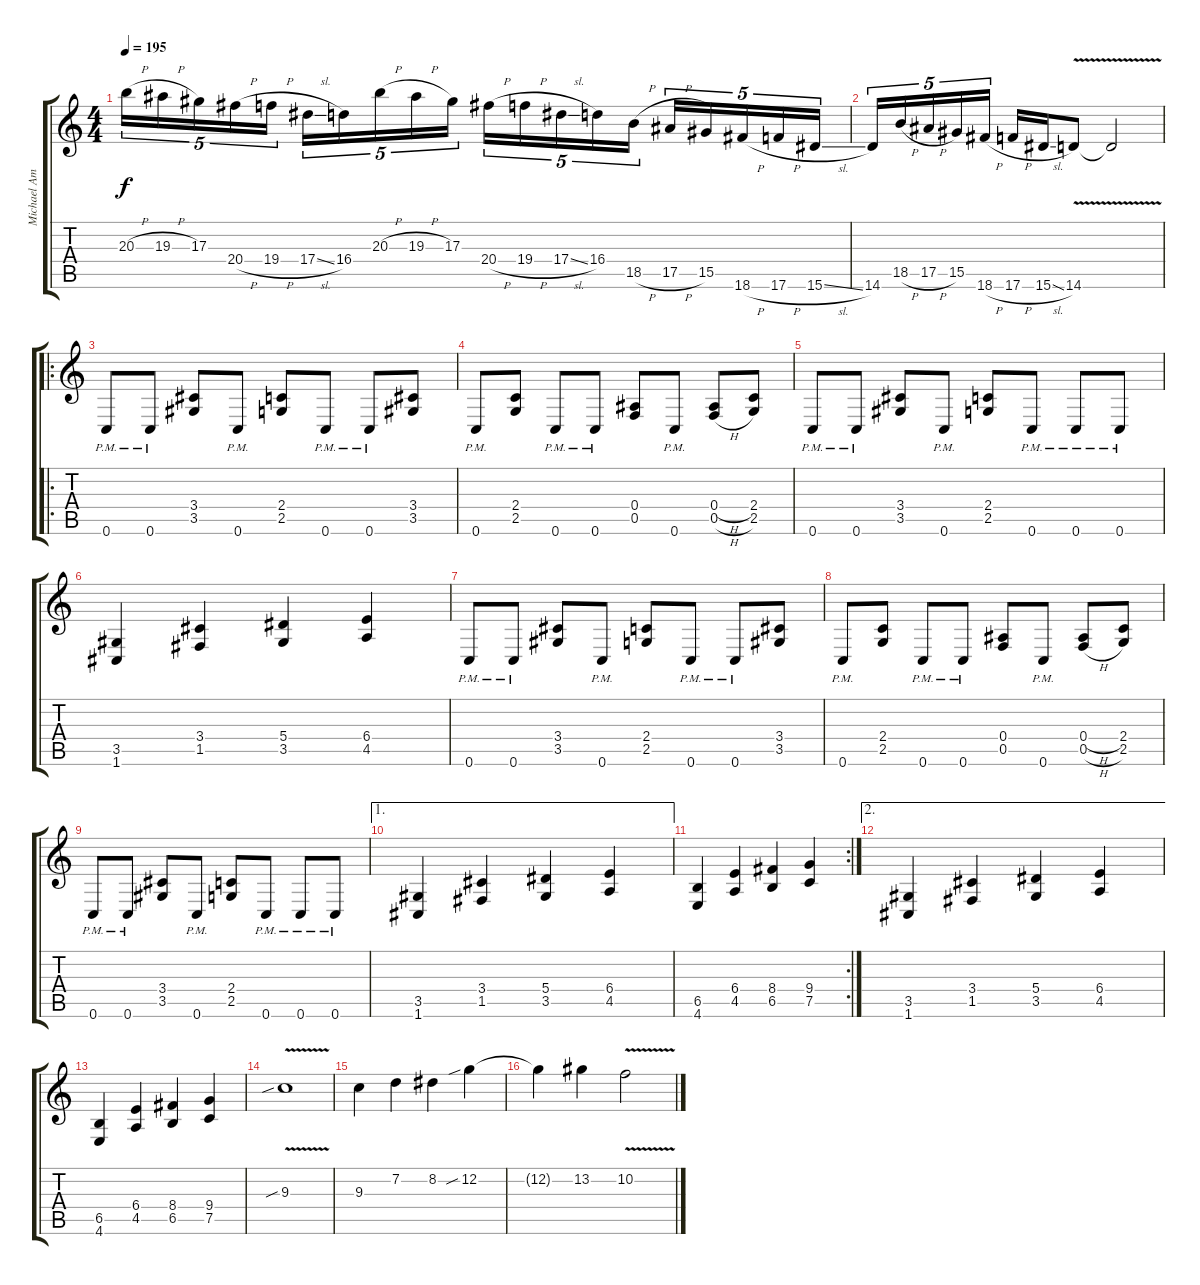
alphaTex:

\track ("Michael Amott" "Michael Am") {instrument distortionguitar}
\staff {score tabs}
\tuning (C4 G3 Eb3 Bb2 F2 C2) {hide}
\ts (4 4)
\tempo 195
\clef g2
\ks c
20.3{h}.16{tu (5 4) dy f} 19.3{h}.16{tu (5 4)} 17.3.16{tu (5 4)} 20.4{h}.16{tu (5 4)} 19.4{h}.16{tu (5 4)} 17.4{sl}.16{tu (5 4)} 16.4.16{tu (5 4)} 20.3{h}.16{tu (5 4)} 19.3{h}.16{tu (5 4)} 17.3.16{tu (5 4)} 20.4{h}.16{tu (5 4)} 19.4{h}.16{tu (5 4)} 17.4{sl}.16{tu (5 4)} 16.4.16{tu (5 4)} 18.5{h}.16{tu (5 4)} 17.5{h}.16{tu (5 4)} 15.5.16{tu (5 4)} 18.6{h}.16{tu (5 4)} 17.6{h}.16{tu (5 4)} 15.6{sl}.16{tu (5 4)} |
14.6.16{tu (5 4)} 18.5{h}.16{tu (5 4)} 17.5{h}.16{tu (5 4)} 15.5.16{tu (5 4)} 18.6{h}.16{tu (5 4)} 17.6{h}.16 15.6{sl}.16 14.6{v}.8 14.6{t}.2 |
\ro
0.6{pm}.8 0.6{pm}.8 (3.4 3.5).8 0.6{pm}.8 (2.4 2.5).8 0.6{pm}.8 0.6{pm}.8 (3.4 3.5).8 |
0.6{pm}.8 (2.4 2.5).8 0.6{pm}.8 0.6{pm}.8 (0.4 0.5).8 0.6{pm}.8 (0.4{h} 0.5{h}).8 (2.4 2.5).8 |
0.6{pm}.8 0.6{pm}.8 (3.4 3.5).8 0.6{pm}.8 (2.4 2.5).8 0.6{pm}.8 0.6{pm}.8 0.6{pm}.8 |
(3.5 1.6).4 (3.4 1.5).4 (5.4 3.5).4 (6.4 4.5).4 |
0.6{pm}.8 0.6{pm}.8 (3.4 3.5).8 0.6{pm}.8 (2.4 2.5).8 0.6{pm}.8 0.6{pm}.8 (3.4 3.5).8 |
0.6{pm}.8 (2.4 2.5).8 0.6{pm}.8 0.6{pm}.8 (0.4 0.5).8 0.6{pm}.8 (0.4{h} 0.5{h}).8 (2.4 2.5).8 |
0.6{pm}.8 0.6{pm}.8 (3.4 3.5).8 0.6{pm}.8 (2.4 2.5).8 0.6{pm}.8 0.6{pm}.8 0.6{pm}.8 |
\ae 1
(3.5 1.6).4 (3.4 1.5).4 (5.4 3.5).4 (6.4 4.5).4 |
\rc 2
(6.5 4.6).4 (6.4 4.5).4 (8.4 6.5).4 (9.4 7.5).4 |
\ae 2
(3.5 1.6).4 (3.4 1.5).4 (5.4 3.5).4 (6.4 4.5).4 |
(6.5 4.6).4 (6.4 4.5).4 (8.4 6.5).4 (9.4 7.5).4 |
9.3{v sib}.1 |
9.3.4 7.2.4 8.2.4 12.2{sib}.4 |
12.2{t}.4 13.2.4 10.2{v}.2
